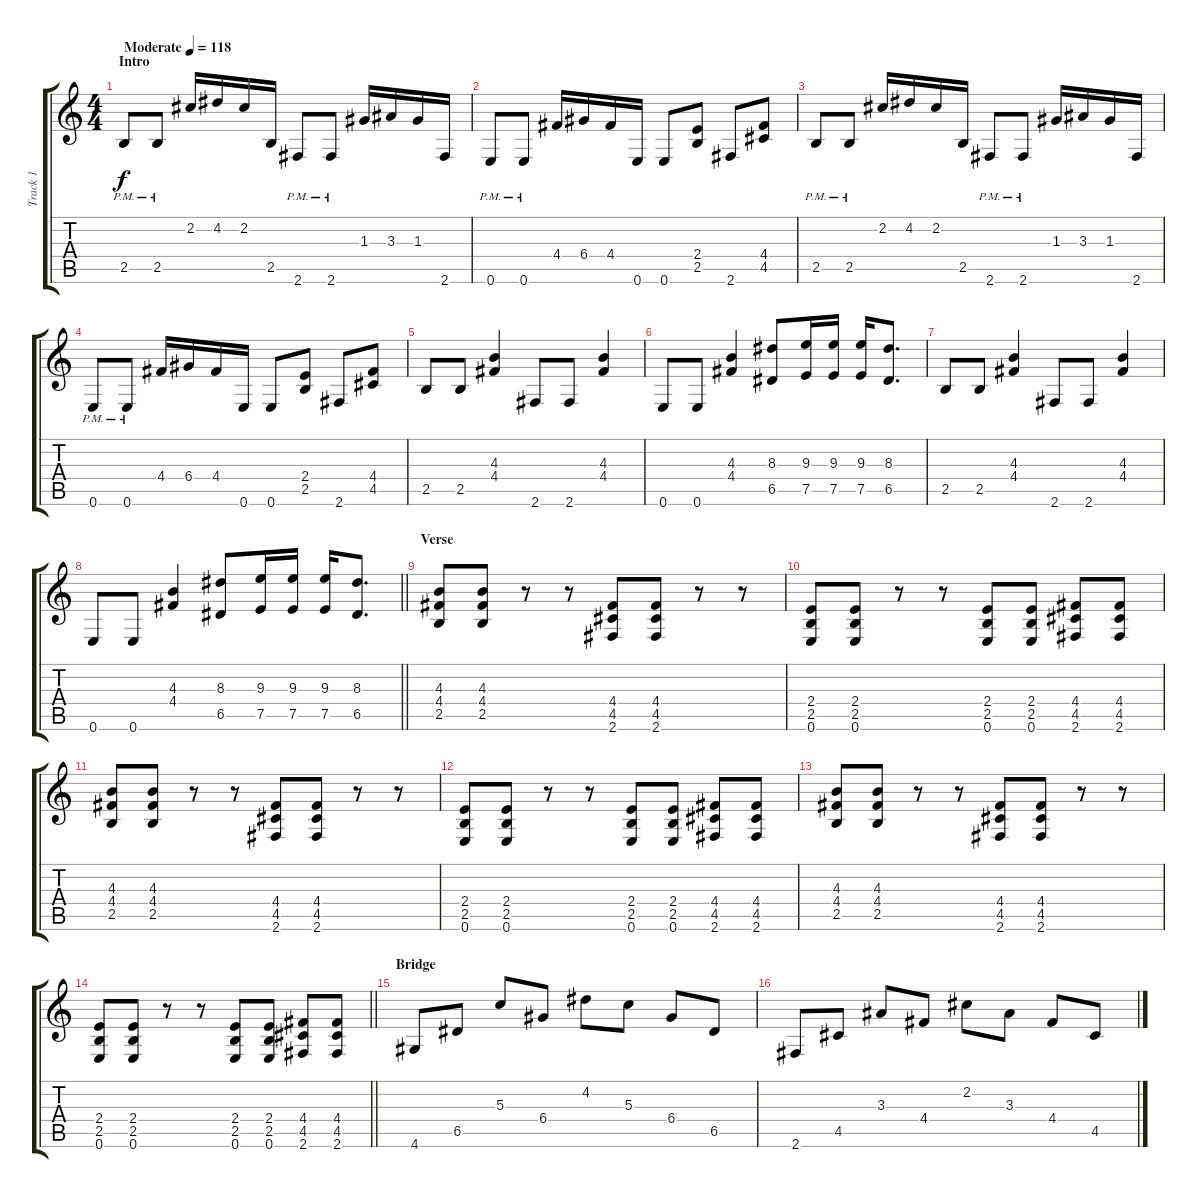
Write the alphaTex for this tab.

\track ("Track 1" "Track 1") {instrument distortionguitar}
\staff {score tabs}
\tuning (E4 B3 G3 D3 A2 E2) {hide}
\ts (4 4)
\section ("" "Intro")
\tempo (118 "Moderate")
\clef g2
\ks c
2.5{pm}.8{dy f instrument distortionguitar} 2.5{pm}.8 2.2.16 4.2.16 2.2.16 2.5.16 2.6{pm}.8 2.6{pm}.8 1.3.16 3.3.16 1.3.16 2.6.16 |
0.6{pm}.8 0.6{pm}.8 4.4.16 6.4.16 4.4.16 0.6.16 0.6.8 (2.4 2.5).8 2.6.8 (4.4 4.5).8 |
2.5{pm}.8 2.5{pm}.8 2.2.16 4.2.16 2.2.16 2.5.16 2.6{pm}.8 2.6{pm}.8 1.3.16 3.3.16 1.3.16 2.6.16 |
0.6{pm}.8 0.6{pm}.8 4.4.16 6.4.16 4.4.16 0.6.16 0.6.8 (2.4 2.5).8 2.6.8 (4.4 4.5).8 |
2.5.8 2.5.8 (4.3 4.4).4 2.6.8 2.6.8 (4.3 4.4).4 |
0.6.8 0.6.8 (4.3 4.4).4 (8.3 6.5).8 (9.3 7.5).16 (9.3 7.5).16 (9.3 7.5).16 (8.3 6.5).8{d} |
2.5.8 2.5.8 (4.3 4.4).4 2.6.8 2.6.8 (4.3 4.4).4 |
\barLineRight lightlight
0.6.8 0.6.8 (4.3 4.4).4 (8.3 6.5).8 (9.3 7.5).16 (9.3 7.5).16 (9.3 7.5).16 (8.3 6.5).8{d} |
\section ("" "Verse")
(4.3 4.4 2.5).8 (4.3 4.4 2.5).8 r.8 r.8 (4.4 4.5 2.6).8 (4.4 4.5 2.6).8 r.8 r.8 |
(2.4 2.5 0.6).8 (2.4 2.5 0.6).8 r.8 r.8 (2.4 2.5 0.6).8 (2.4 2.5 0.6).8 (4.4 4.5 2.6).8 (4.4 4.5 2.6).8 |
(4.3 4.4 2.5).8 (4.3 4.4 2.5).8 r.8 r.8 (4.4 4.5 2.6).8 (4.4 4.5 2.6).8 r.8 r.8 |
(2.4 2.5 0.6).8 (2.4 2.5 0.6).8 r.8 r.8 (2.4 2.5 0.6).8 (2.4 2.5 0.6).8 (4.4 4.5 2.6).8 (4.4 4.5 2.6).8 |
(4.3 4.4 2.5).8 (4.3 4.4 2.5).8 r.8 r.8 (4.4 4.5 2.6).8 (4.4 4.5 2.6).8 r.8 r.8 |
\barLineRight lightlight
(2.4 2.5 0.6).8 (2.4 2.5 0.6).8 r.8 r.8 (2.4 2.5 0.6).8 (2.4 2.5 0.6).8 (4.4 4.5 2.6).8 (4.4 4.5 2.6).8 |
\section ("" "Bridge")
4.6.8 6.5.8 5.3.8 6.4.8 4.2.8 5.3.8 6.4.8 6.5.8 |
2.6.8 4.5.8 3.3.8 4.4.8 2.2.8 3.3.8 4.4.8 4.5.8
